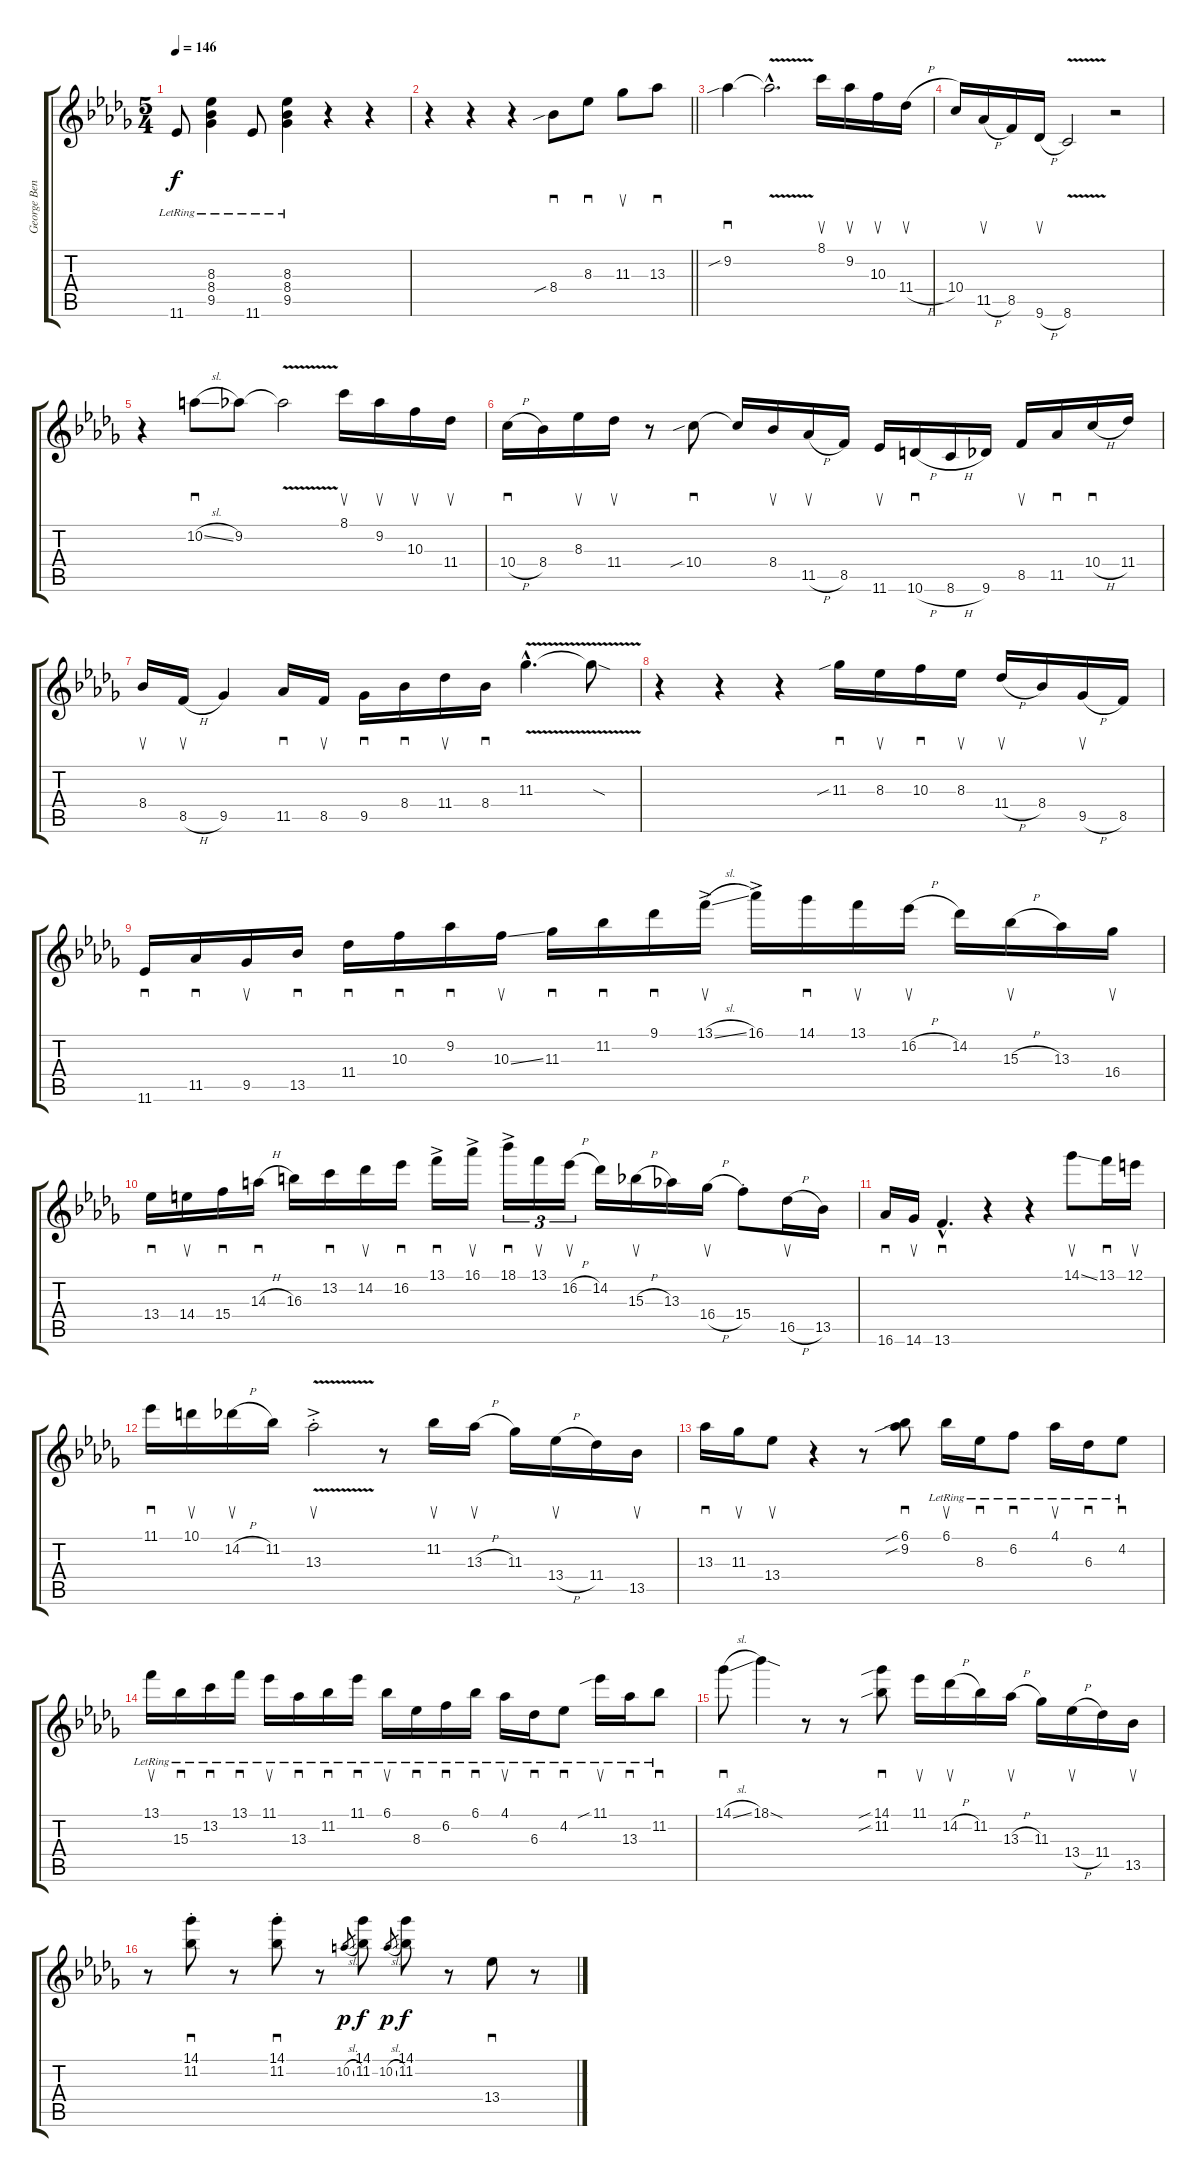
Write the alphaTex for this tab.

\track ("George Benson Lead Guitar" "George Ben") {instrument electricguitarjazz}
\staff {score tabs}
\tuning (E4 B3 G3 D3 A2 E2) {hide}
\ts (5 4)
\tempo 146
\clef g2
\ks db
11.6{lr}.8{dy f} (8.3{lr} 8.4{lr} 9.5{lr}).4 11.6{lr}.8 (8.3{lr} 8.4{lr} 9.5{lr}).4 r.4 r.4 |
\barLineRight lightlight
r.4 r.4 r.4 8.4{sib}.8{sd} 8.3.8{sd} 11.3.8{su} 13.3.8{sd} |
9.2{sib}.4{sd} 9.2{v hac t}.2{d} 8.1.16{su} 9.2.16{su} 10.3.16{su} 11.4{h}.16{su} |
10.4.16 11.5{h}.16{su} 8.5.16 9.6{h}.16{su} 8.6{v}.2 r.2 |
r.4 10.2{sl}.8{sd} 9.2.8 9.2{v t}.2 8.1.16{su} 9.2.16{su} 10.3.16{su} 11.4.16{su} |
10.4{h}.16{sd} 8.4.16 8.3.16{su} 11.4.16{su} r.8 10.4{sib}.8{sd} 10.4{t}.16 8.4.16{su} 11.5{h}.16{su} 8.5.16 11.6.16{su} 10.6{h}.16{sd} 8.6{h}.16 9.6.16 8.5.16{su} 11.5.16{sd} 10.4{h}.16{sd} 11.4.16 |
8.4.16{su} 8.5{h}.16{su} 9.5.4 11.5.16{sd} 8.5.16{su} 9.5.16{sd} 8.4.16{sd} 11.4.16{su} 8.4.16{sd} 11.3{v hac}.4{d} 11.3{sod t}.8 |
r.4 r.4 r.4 11.3{sib}.16{sd} 8.3.16{su} 10.3.16{sd} 8.3.16{su} 11.4{h}.16{su} 8.4.16 9.5{h}.16{su} 8.5.16 |
11.6.16{sd} 11.5.16{sd} 9.5.16{su} 13.5.16{sd} 11.4.16{sd} 10.3.16{sd} 9.2.16{sd} 10.3{ss}.16{su} 11.3.16{sd} 11.2.16{sd} 9.1.16{sd} 13.1{sl ac}.16{su} 16.1{ac}.16 14.1.16{sd} 13.1.16{su} 16.2{h}.16{su} 14.2.16 15.3{h}.16{su} 13.3.16 16.4.16{su} |
13.4.16{sd} 14.4.16{su} 15.4.16{sd} 14.3{h}.16{sd} 16.3.16 13.2.16{sd} 14.2.16{su} 16.2.16{sd} 13.1{ac}.16{sd} 16.1{ac}.16{su} 18.1{ac}.16{sd tu (3 2)} 13.1.16{su tu (3 2)} 16.2{h}.16{su tu (3 2)} 14.2.16 15.3{h}.16{su} 13.3.16 16.4{h}.16{su} 15.4{st}.8 16.5{h}.16{su} 13.5.16 |
16.6.16{sd} 14.6.16{su} 13.6{hac}.4{d sd} r.4 r.4 14.1{ss}.8{su} 13.1.16{sd} 12.1.16{su} |
11.1.16{sd} 10.1.16{su} 14.2{h}.16{su} 11.2.16 13.3{v ac st}.2{su} r.8 11.2.16{su} 13.3{h}.16{su} 11.3.16 13.4{h}.16{su} 11.4.16 13.5.16{su} |
13.3.16{sd} 11.3.16{su} 13.4.8{su} r.4 r.8 (6.1{sib} 9.2{sib}).8{sd} 6.1{lr}.16{su} 8.3{lr}.16{sd} 6.2{lr}.8{sd} 4.1{lr}.16{su} 6.3{lr}.16{sd} 4.2{lr}.8{sd} |
13.1{lr}.16{su} 15.3{lr}.16{sd} 13.2{lr}.16{sd} 13.1{lr}.16{sd} 11.1{lr}.16{su} 13.3{lr}.16{sd} 11.2{lr}.16{sd} 11.1{lr}.16{sd} 6.1{lr}.16{su} 8.3{lr}.16{sd} 6.2{lr}.16{sd} 6.1{lr}.16{sd} 4.1{lr}.16{su} 6.3{lr}.16{sd} 4.2{lr}.8{sd} 11.1{sib lr}.16{su} 13.3{lr}.16{sd} 11.2{lr}.8{sd} |
14.1{sl}.8{sd} 18.1{sod}.4 r.8 r.8 (14.1{sib} 11.2{sib}).8{sd} 11.1.16{su} 14.2{h}.16{su} 11.2.16 13.3{h}.16{su} 11.3.16 13.4{h}.16{su} 11.4.16 13.5.16{su} |
r.8 (14.1{st} 11.2{st}).8{sd} r.8 (14.1{st} 11.2{st}).8{sd} r.8 10.2{sl}.8{gr dy p} (14.1 11.2).8{dy f} 10.2{sl}.8{gr dy p} (14.1 11.2).8{dy f} r.8 13.4.8{sd} r.8
